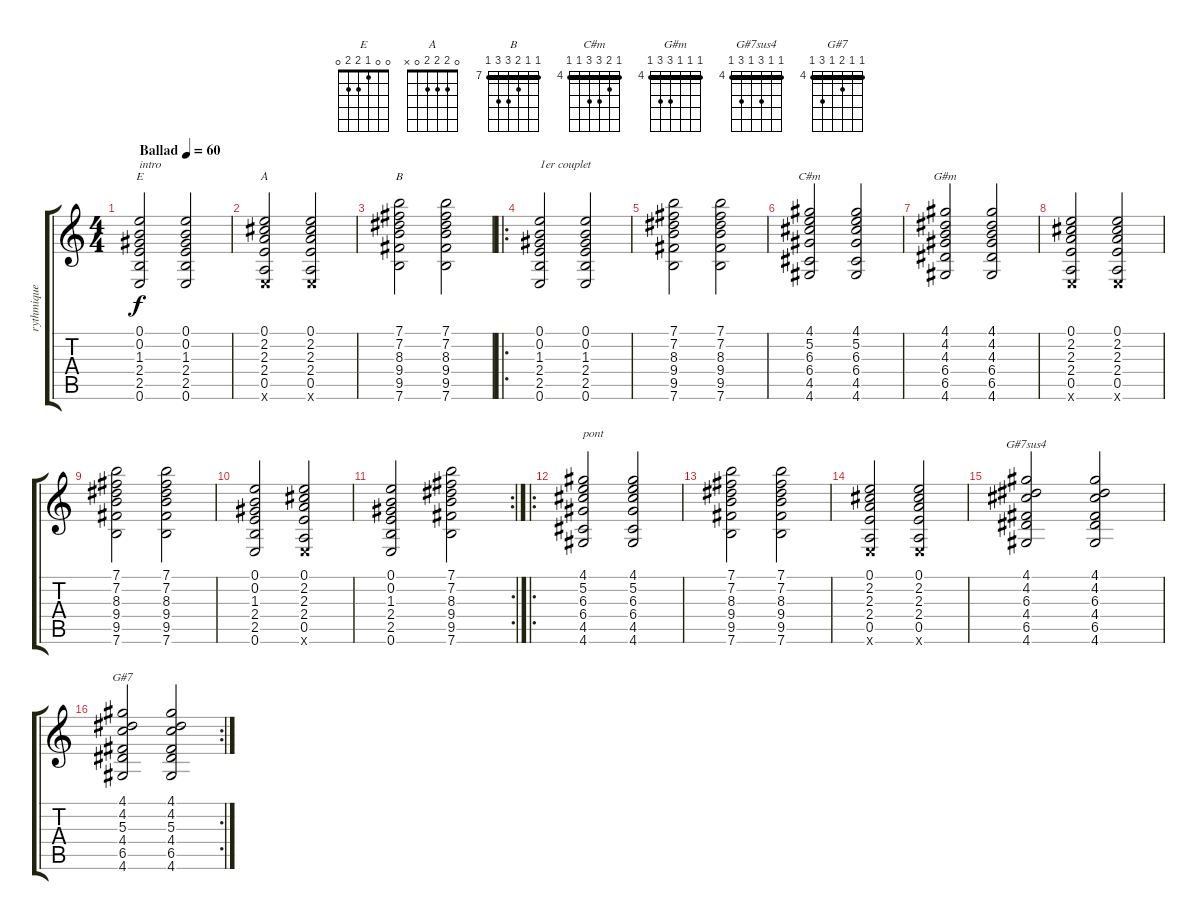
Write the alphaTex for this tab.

\track ("rythmique" "rythmique") {instrument acousticguitarsteel}
\staff {score tabs}
\tuning (E4 B3 G3 D3 A2 E2) {hide}
\chord ("E" 0 0 1 2 2 0)
\chord ("A" 0 2 2 2 0 x)
\chord ("B" 7 7 8 9 9 7) {firstfret 7 barre 7}
\chord ("C#m" 4 5 6 6 4 4) {firstfret 4 barre 4}
\chord ("G#m" 4 4 4 6 6 4) {firstfret 4 barre 4}
\chord ("G#7sus4" 4 4 6 4 6 4) {firstfret 4 barre 4}
\chord ("G#7" 4 4 5 4 6 4) {firstfret 4 barre 4}
\ts (4 4)
\tempo (60 "Ballad")
\clef g2
\ks c
(0.1 0.2 1.3 2.4 2.5 0.6).2{ch "E" txt "intro " dy f instrument acousticguitarsteel} (0.1 0.2 1.3 2.4 2.5 0.6).2 |
(0.1 2.2 2.3 2.4 0.5 0.6{x}).2{ch "A"} (0.1 2.2 2.3 2.4 0.5 0.6{x}).2 |
(7.1 7.2 8.3 9.4 9.5 7.6).2{ch "B"} (7.1 7.2 8.3 9.4 9.5 7.6).2 |
\ro
(0.1 0.2 1.3 2.4 2.5 0.6).2{txt "1er couplet"} (0.1 0.2 1.3 2.4 2.5 0.6).2 |
(7.1 7.2 8.3 9.4 9.5 7.6).2 (7.1 7.2 8.3 9.4 9.5 7.6).2 |
(4.1 5.2 6.3 6.4 4.5 4.6).2{ch "C#m"} (4.1 5.2 6.3 6.4 4.5 4.6).2 |
(4.1 4.2 4.3 6.4 6.5 4.6).2{ch "G#m"} (4.1 4.2 4.3 6.4 6.5 4.6).2 |
(0.1 2.2 2.3 2.4 0.5 0.6{x}).2 (0.1 2.2 2.3 2.4 0.5 0.6{x}).2 |
(7.1 7.2 8.3 9.4 9.5 7.6).2 (7.1 7.2 8.3 9.4 9.5 7.6).2 |
(0.1 0.2 1.3 2.4 2.5 0.6).2 (0.1 2.2 2.3 2.4 0.5 0.6{x}).2 |
\rc 2
(0.1 0.2 1.3 2.4 2.5 0.6).2 (7.1 7.2 8.3 9.4 9.5 7.6).2 |
\ro
(4.1 5.2 6.3 6.4 4.5 4.6).2{txt "pont"} (4.1 5.2 6.3 6.4 4.5 4.6).2 |
(7.1 7.2 8.3 9.4 9.5 7.6).2 (7.1 7.2 8.3 9.4 9.5 7.6).2 |
(0.1 2.2 2.3 2.4 0.5 0.6{x}).2 (0.1 2.2 2.3 2.4 0.5 0.6{x}).2 |
(4.1 4.2 6.3 4.4 6.5 4.6).2{ch "G#7sus4"} (4.1 4.2 6.3 4.4 6.5 4.6).2 |
\rc 2
(4.1 4.2 5.3 4.4 6.5 4.6).2{ch "G#7"} (4.1 4.2 5.3 4.4 6.5 4.6).2
